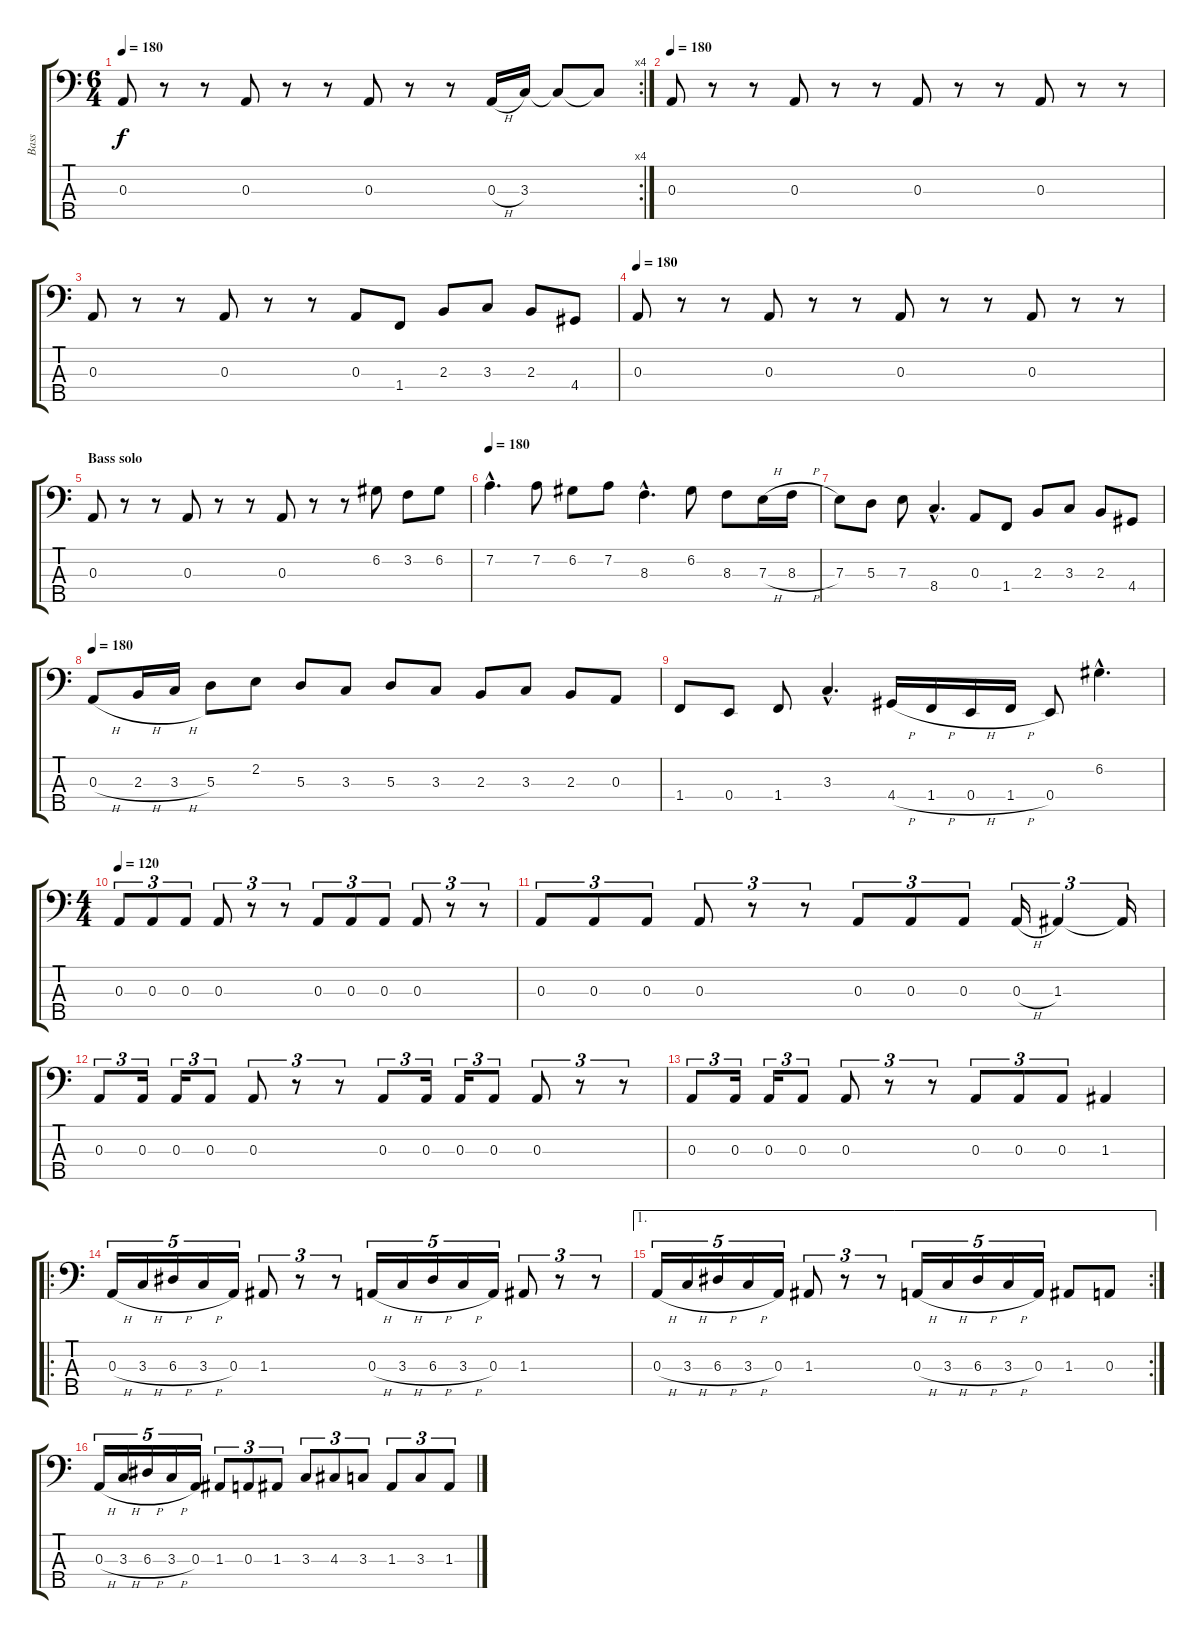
\track ("Bass" "Bass") {instrument electricbassfinger}
\staff {score tabs}
\tuning (G2 D2 A1 E1 B0) {hide}
\rc 4
\ts (6 4)
\tempo 180
\clef f4
\ks c
0.3.8{dy f} r.8 r.8 0.3.8 r.8 r.8 0.3.8 r.8 r.8 0.3{h}.16 3.3.16 3.3{t}.8 3.3{t}.8 |
\tempo 180
0.3.8 r.8 r.8 0.3.8 r.8 r.8 0.3.8 r.8 r.8 0.3.8 r.8 r.8 |
0.3.8 r.8 r.8 0.3.8 r.8 r.8 0.3.8 1.4.8 2.3.8 3.3.8 2.3.8 4.4.8 |
\tempo 180
0.3.8 r.8 r.8 0.3.8 r.8 r.8 0.3.8 r.8 r.8 0.3.8 r.8 r.8 |
\section ("" "Bass solo")
0.3.8 r.8 r.8 0.3.8 r.8 r.8 0.3.8 r.8 r.8 6.2.8{volume 16} 3.2.8 6.2.8 |
\tempo 180
7.2{hac}.4{d} 7.2.8 6.2.8 7.2.8 8.3{hac}.4{d} 6.2.8 8.3.8 7.3{h}.16 8.3{h}.16 |
7.3.8 5.3.8 7.3.8 8.4{hac}.4{d} 0.3.8 1.4.8 2.3.8 3.3.8 2.3.8 4.4.8 |
\tempo 180
0.3{h}.8 2.3{h}.16 3.3{h}.16 5.3.8 2.2.8 5.3.8 3.3.8 5.3.8 3.3.8 2.3.8 3.3.8 2.3.8 0.3.8 |
1.4.8 0.4.8 1.4.8 3.3{hac}.4{d} 4.4{h}.16 1.4{h}.16 0.4{h}.16 1.4{h}.16 0.4.8 6.2{hac}.4{d} |
\ts (4 4)
\tempo 120
0.3.8{tu (3 2) instrument electricbassfinger} 0.3.8{tu (3 2)} 0.3.8{tu (3 2)} 0.3.8{tu (3 2)} r.8{tu (3 2)} r.8{tu (3 2)} 0.3.8{tu (3 2)} 0.3.8{tu (3 2)} 0.3.8{tu (3 2)} 0.3.8{tu (3 2)} r.8{tu (3 2)} r.8{tu (3 2)} |
0.3.8{tu (3 2)} 0.3.8{tu (3 2)} 0.3.8{tu (3 2)} 0.3.8{tu (3 2)} r.8{tu (3 2)} r.8{tu (3 2)} 0.3.8{tu (3 2)} 0.3.8{tu (3 2)} 0.3.8{tu (3 2)} 0.3{h}.16{tu (3 2)} 1.3.4{tu (3 2)} 1.3{t}.16{tu (3 2)} |
0.3.8{tu (3 2)} 0.3.16{tu (3 2)} 0.3.16{tu (3 2)} 0.3.8{tu (3 2)} 0.3.8{tu (3 2)} r.8{tu (3 2)} r.8{tu (3 2)} 0.3.8{tu (3 2)} 0.3.16{tu (3 2)} 0.3.16{tu (3 2)} 0.3.8{tu (3 2)} 0.3.8{tu (3 2)} r.8{tu (3 2)} r.8{tu (3 2)} |
0.3.8{tu (3 2)} 0.3.16{tu (3 2)} 0.3.16{tu (3 2)} 0.3.8{tu (3 2)} 0.3.8{tu (3 2)} r.8{tu (3 2)} r.8{tu (3 2)} 0.3.8{tu (3 2)} 0.3.8{tu (3 2)} 0.3.8{tu (3 2)} 1.3.4 |
\ro
0.3{h}.16{tu (5 4)} 3.3{h}.16{tu (5 4)} 6.3{h}.16{tu (5 4)} 3.3{h}.16{tu (5 4)} 0.3.16{tu (5 4)} 1.3.8{tu (3 2)} r.8{tu (3 2)} r.8{tu (3 2)} 0.3{h}.16{tu (5 4)} 3.3{h}.16{tu (5 4)} 6.3{h}.16{tu (5 4)} 3.3{h}.16{tu (5 4)} 0.3.16{tu (5 4)} 1.3.8{tu (3 2)} r.8{tu (3 2)} r.8{tu (3 2)} |
\ae 1
\rc 2
0.3{h}.16{tu (5 4)} 3.3{h}.16{tu (5 4)} 6.3{h}.16{tu (5 4)} 3.3{h}.16{tu (5 4)} 0.3.16{tu (5 4)} 1.3.8{tu (3 2)} r.8{tu (3 2)} r.8{tu (3 2)} 0.3{h}.16{tu (5 4)} 3.3{h}.16{tu (5 4)} 6.3{h}.16{tu (5 4)} 3.3{h}.16{tu (5 4)} 0.3.16{tu (5 4)} 1.3.8 0.3.8 |
0.3{h}.16{tu (5 4)} 3.3{h}.16{tu (5 4)} 6.3{h}.16{tu (5 4)} 3.3{h}.16{tu (5 4)} 0.3.16{tu (5 4)} 1.3.8{tu (3 2)} 0.3.8{tu (3 2)} 1.3.8{tu (3 2)} 3.3.8{tu (3 2)} 4.3.8{tu (3 2)} 3.3.8{tu (3 2)} 1.3.8{tu (3 2)} 3.3.8{tu (3 2)} 1.3.8{tu (3 2)}
